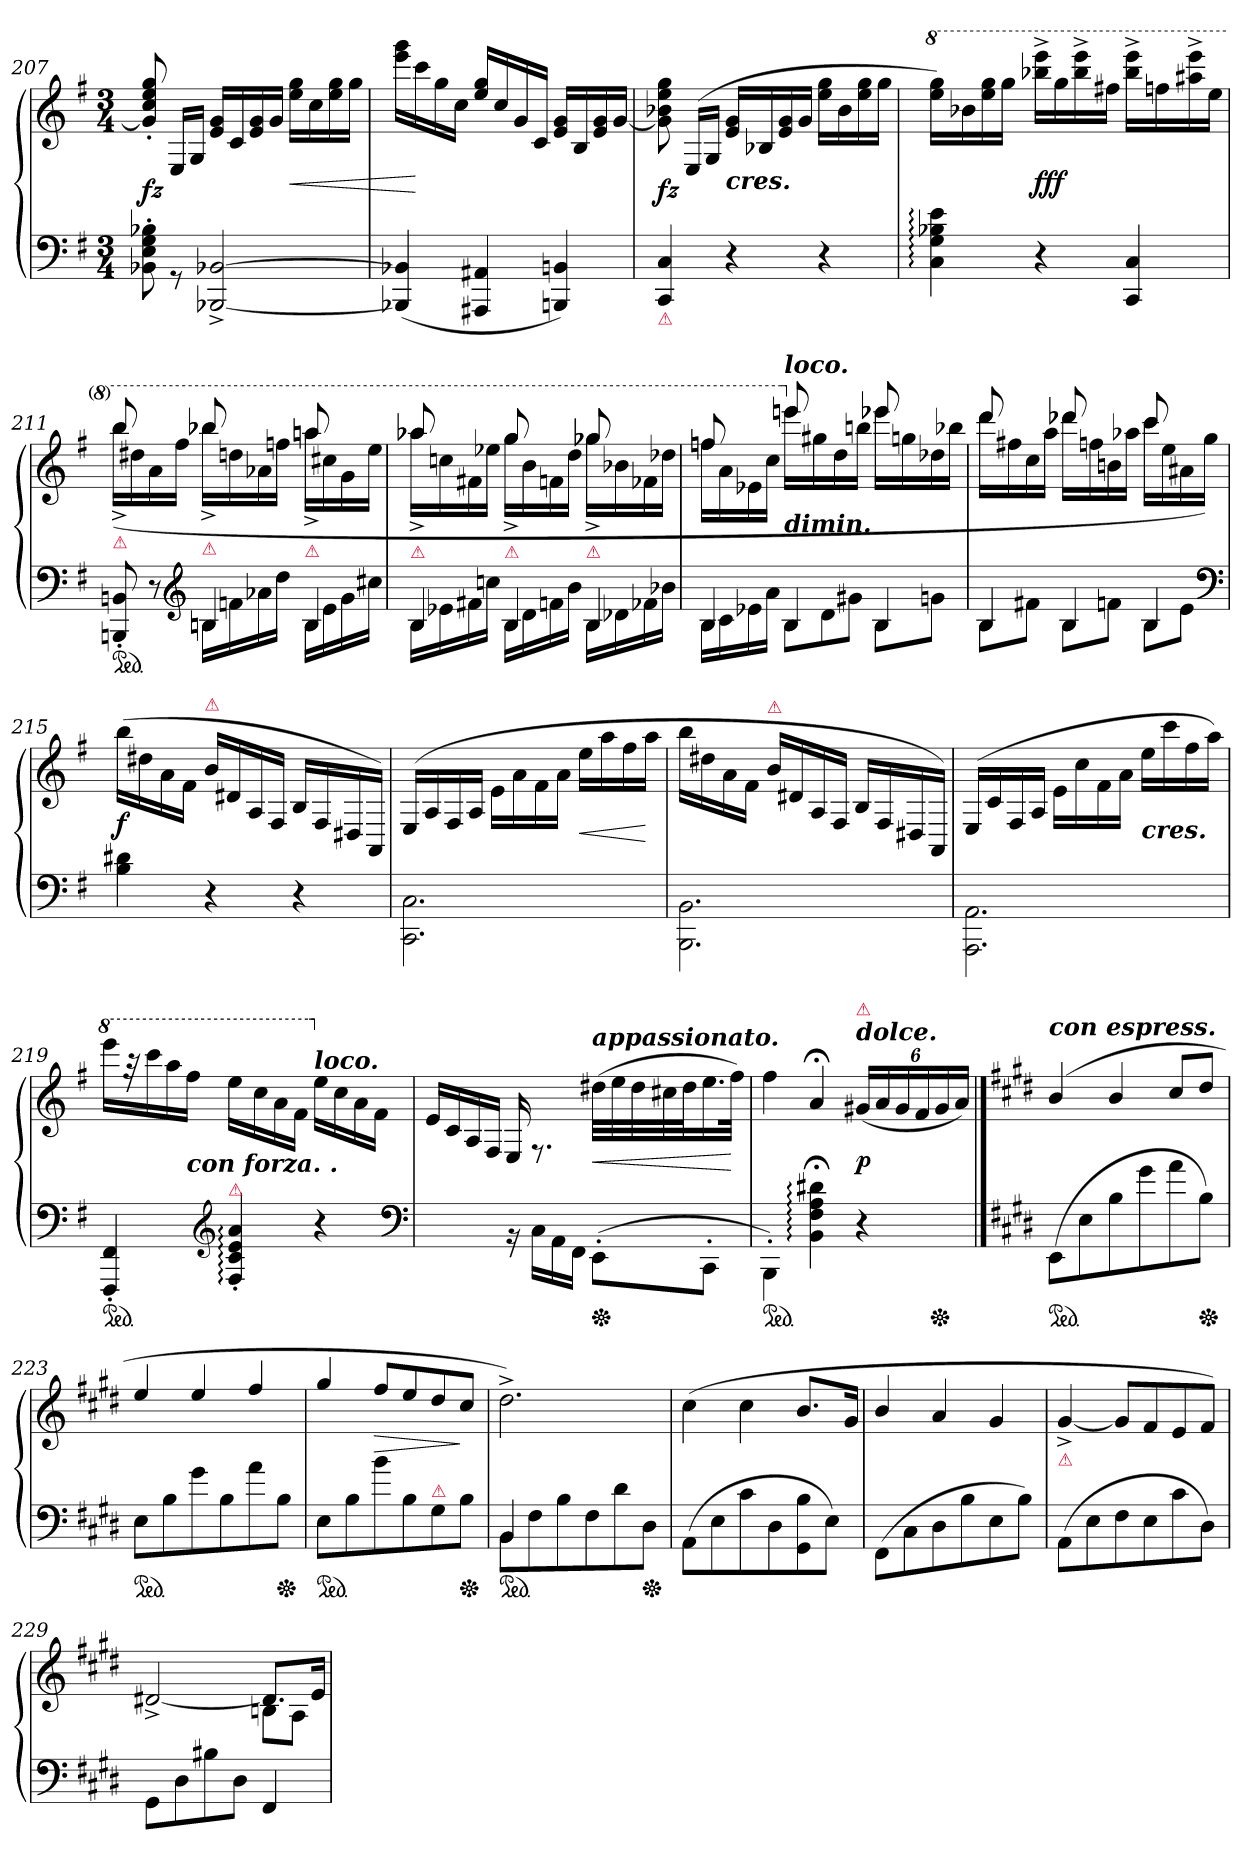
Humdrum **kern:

**kern	**kern	**dynam
*part1	*part1	*part1
*staff2	*staff1	*staff1/2
*clefF4	*clefG2	*
*k[f#]	*k[f#]	*
*M3/4	*M3/4	*
=207	=207	=207
8BB-X' 8E' 8G' 8B-X'	8g]'/ 8cc'/ 8ee'/ 8gg'/	fz
8rGG	16E/LL	.
.	16G/JJ	.
[2BBB-X^> [2BB-X^>	16e 16gLL	.
.	16c	.
.	16e 16g	.
.	16gJJ	.
.	16ee 16ggLL	<
.	16cc	.
.	16ee 16gg	.
.	16ggJJ	.
=208	=208	=208
(>4BBB-X] 4BB-X]	16eee 16gggLL	.
.	16ccc	[
.	16gg	.
.	16ccJJ	.
4AAA#X 4AA#X	16ee 16ggLL	.
.	16cc	.
.	16g	.
.	16cJJ	.
4BBBn 4BBn)	16e 16gLL	.
.	16B	.
.	16e 16g	.
.	[16gJJ	.
=209	=209	=209
!LO:TX:b:color=crimson:t=⚠	!	!
4CC 4C	8g] 8b-X 8ee 8gg	fz
.	(>16E/LL	.
.	16G/JJ	.
!	!LO:TX:c:Bi:t=cres.	!
4r	16e 16gLL	.
.	16B-X	.
.	16e 16g	.
.	16gJJ	.
4r	16ee 16ggLL	.
.	16b-	.
.	16ee 16gg	.
.	16ggJJ	.
=210	=210	=210
*	*8va	*
4C: 4G: 4B-X: 4e:	16eee 16gggLL)	.
.	16bb-X	.
.	16eee 16ggg	.
.	16gggJJ	.
4r	16bbb-X^< 16eeee^<LL	fff
.	16ggg	.
.	16bbb-^< 16eeee^<	.
.	16fff#XJJ	.
4CC 4C	16bbb-^< 16eeee^<LL	.
.	16fffn	.
.	16aaa#X^< 16eeee^<	.
.	16eeeJJ	.
=211	=211	=211
*^	*^	*
!	!	!LO:TX:b:color=crimson:t=⚠	!	!
!LO:TX:a:color=crimson:t=⚠	!	!	!	!
*ped	*	*	*	*
4ryy	8BBBn' 8BBn'	8bbb	(>16bbb^<LL	.
.	.	.	16ddd#X	.
.	8r	8ryy	16aa	.
.	.	.	16fff#JJ	.
*clefG2	*	*	*	*
!	!	!LO:TX:b:color=crimson:t=⚠	!	!
16Bn\LL	4Bn/	8bbb-X	16bbb-X^<LL	.
16fn	.	.	16dddn	.
16a-X	.	8ryy	16aa-X	.
16ddJJ	.	.	16fffnJJ	.
!	!	!LO:TX:b:color=crimson:t=⚠	!	!
16B\LL	4B/	8aaan	16aaan^<LL	.
16e	.	.	16ccc#X	.
16g	.	8ryy	16gg	.
16cc#XJJ	.	.	16eeeJJ	.
=212	=212	=212	=212	=212
!	!	!LO:TX:b:color=crimson:t=⚠	!	!
16B\LL	4B/	8aaa-X	16aaa-X^<LL	.
16e-X	.	.	16cccn	.
16f#X	.	8ryy	16ff#X	.
16ccnJJ	.	.	16eee-XJJ	.
!	!	!LO:TX:b:color=crimson:t=⚠	!	!
16B\LL	4B/	8ggg	16ggg^<LL	.
16d	.	.	16bb	.
16fn	.	8ryy	16ffn	.
16bJJ	.	.	16dddJJ	.
!	!	!LO:TX:b:color=crimson:t=⚠	!	!
16B\LL	4B/	8ggg-X	16ggg-X^<LL	.
16d-X	.	.	16bb-X	.
16f-X	.	8ryy	16ff-X	.
16b-XJJ	.	.	16ddd-XJJ	.
=213	=213	=213	=213	=213
16B\LL	4B/	8fffn	16fffnLL	.
16c	.	.	16aa	.
16e-X	.	8ryy	16ee-X	.
16aJJ	.	.	16cccJJ	.
*Xtuplet	*	*	*	*
*	*	*X8va	*	*
!	!	!LO:TX:c:Bi:t=dimin.	!	!
!	!	!LO:TX:a:Bi:t=loco.	!	!
12B\L	4B/	8eeen	16eeenLL	.
.	.	.	16gg#X	.
12d	.	.	.	.
.	.	8ryy	16dd	.
12g#XJ	.	.	.	.
.	.	.	16bbnJJ	.
8B\L	4B/	8eee-X	16eee-XLL	.
.	.	.	16ggn	.
8gnJ	.	8ryy	16dd-X	.
.	.	.	16bb-XJJ	.
=214	=214	=214	=214	=214
8B\L	4B/	8ddd	16dddLL	.
.	.	.	16ff#X	.
8f#XJ	.	8ryy	16cc	.
.	.	.	16aaJJ	.
8B\L	4B/	8ddd-X	16ddd-XLL	.
.	.	.	16ffn	.
8fnJ	.	8ryy	16bn	.
.	.	.	16aa-XJJ	.
8B\L	4B/	8ccc	16cccLL	.
.	.	.	16ee	.
8eJ	.	8ryy	16a#X	.
.	.	.	16ggJJ)	.
*v	*v	*	*	*
*	*v	*v	*
*clefF4	*	*
=215	=215	=215
4B 4d#X	(>16bbLL	f
.	16dd#X	.
.	16a	.
.	16f#JJ	.
!	!LO:TX:a:color=crimson:t=⚠	!
4r	16b\LL	.
.	16d#X\	.
.	16A/	.
.	16F#/JJ	.
4r	16B/LL	.
.	16F#/	.
.	16D#X	.
.	16AA/JJ)	.
=216	=216	=216
2.CC\ 2.C\	(>16E/LL	.
.	16A/	.
.	16F#/	.
.	16A/JJ	.
.	16e\LL	.
.	16a	.
.	16f#	.
.	16aJJ	.
.	16eeLL	<
.	16aa	.
.	16ff#	.
.	16aaJJ	[
=217	=217	=217
2.BBB\ 2.BB\	16bbLL	.
.	16dd#X	.
.	16a	.
.	16f#JJ	.
!	!LO:TX:a:color=crimson:t=⚠	!
.	16b\LL	.
.	16d#X\	.
.	16A/	.
.	16F#/JJ	.
.	16B/LL	.
.	16F#/	.
.	16D#X/	.
.	16AA/JJ)	.
=218	=218	=218
2.AAA\ 2.AA\	(>16E/LL	.
.	16c/	.
.	16F#/	.
.	16A/JJ	.
.	16e\LL	.
.	16cc	.
.	16f#	.
.	16aJJ	.
!	!LO:TX:c:Bi:t=cres.	!
.	16eeLL	.
.	16ccc	.
.	16ff#	.
.	16aaJJ)	.
=219	=219	=219
*	*8va	*
!LO:TX:b:color=crimson:t=⚠	!	!
*^	*	*
*ped	*	*	*
4FFF#' 4FF#'	8.ryy	16eeeeLL	.
.	.	32rggg	.
!	!	!LO:N:vis=16	!
.	.	32cccc	.
.	.	16aaa	.
!	!LO:TX:a:Bi:t=con forza. .	!	!
.	2ryy	16fff#JJ	.
*clefG2	*	*	*
!LO:TX:a:color=crimson:t=⚠	!	!	!
4F#:' 4c:' 4e:' 4a:'	.	16eeeLL	.
.	.	16ccc	.
.	.	16aa	.
.	.	16ff#JJ	.
*	*	*X8va	*
!	!	!LO:TX:a:Bi:t=loco.	!
4r	.	16eeLL	.
.	.	16cc	.
.	.	16a	.
.	16ryy	16f#JJ	.
*clefF4	*	*	*
*v	*v	*	*
=220	=220	=220
4ryy	16eLL	.
.	16c	.
.	16A/	.
.	16F#/JJ	.
16rBB	16E/	.
16C\LL	8.rF	.
16AA	.	.
16FF#JJ	.	.
*	*Xtuplet	*
!	!LO:TX:a:Bi:t=appassionato.	!
*Xped	*	*
(>8EE'\L	(>40dd#XLLL	<
.	40ee	.
.	40dd#	.
.	40cc#X	.
.	40dd#J	.
8CC'J	16.ee	.
.	32ff#JJk)	[
=221	=221	=221
!LO:TX:b:color=crimson:t=⚠	!	!
*ped	*	*
4BBB'\)	4ff#	.
4BB;<: 4F#;<: 4A;<: 4d#X;<:	4a;<	.
*	*tuplet	*
!	!LO:TX:a:Bi:t=dolce.	!
!	!LO:TX:a:color=crimson:t=⚠	!
4r	(<24g#XLL	p
.	24a	.
.	24g#	.
.	24f#	.
*Xped	*	*
.	24g#	.
.	24aJJ)	.
==222	==222	==222
*k[f#c#g#d#]	*k[f#c#g#d#]	*
!	!LO:TX:a:Bi:t=con espress.	!
!LO:TX:a:Bi:t=legato.	!	!
!LO:TX:a:color=crimson:t=⚠	!	!
*ped	*	*
(<8EEL	(>4b/	.
8E	.	.
8B	4b/	.
8g#\	.	.
8a\	8cc#/L	.
*Xped	*	*
8BJ)	8dd#J	.
=223	=223	=223
*ped	*	*
8EL	4ee/	.
8B	.	.
8g#\	4ee/	.
8B	.	.
8a\	4ff#/	.
*Xped	*	*
8BJ	.	.
=224	=224	=224
*ped	*	*
8EL	4gg#/	.
8B	.	.
8b\	8ff#/L	>
8B	8ee	.
!LO:TX:a:color=crimson:t=⚠	!	!
8G#	8dd#	.
*Xped	*	*
8BJ	8cc#J	]
=225	=225	=225
*^	*	*
*ped	*	*	*
4BB	8BBL	2.dd#^<)	.
.	8F#	.	.
2ryy	8B	.	.
.	8F#	.	.
.	8d#	.	.
*Xped	*	*	*
.	8D#J	.	.
*v	*v	*	*
=226	=226	=226
(>8AAL	(>4cc#	.
8E	.	.
8c#	4cc#	.
8D#	.	.
8GG# 8B	8.bL	.
8EJ)	.	.
.	16g#Jk	.
=227	=227	=227
(>8FF#L	4b/	.
8C#	.	.
8D#	4a	.
8B	.	.
8E	4g#	.
8BJ)	.	.
=228	=228	=228
!	!LO:TX:b:color=crimson:t=⚠	!
(>8AAL	[4g#^<	.
8E	.	.
8F#	8g#L]	.
8E	8f#	.
8c#	8e	.
8D#J)	8f#J)	.
=229	=229	=229
*	*^	*
8GG#L	[2d#X^<	2ryy	.
8D#	.	.	.
8B#X	.	.	.
8D#J	.	.	.
4FF#	8.d#L]	8BnL	.
.	.	8AJ	.
.	16eJk	.	.
*	*v	*v	*
=	=	=
*-	*-	*-
